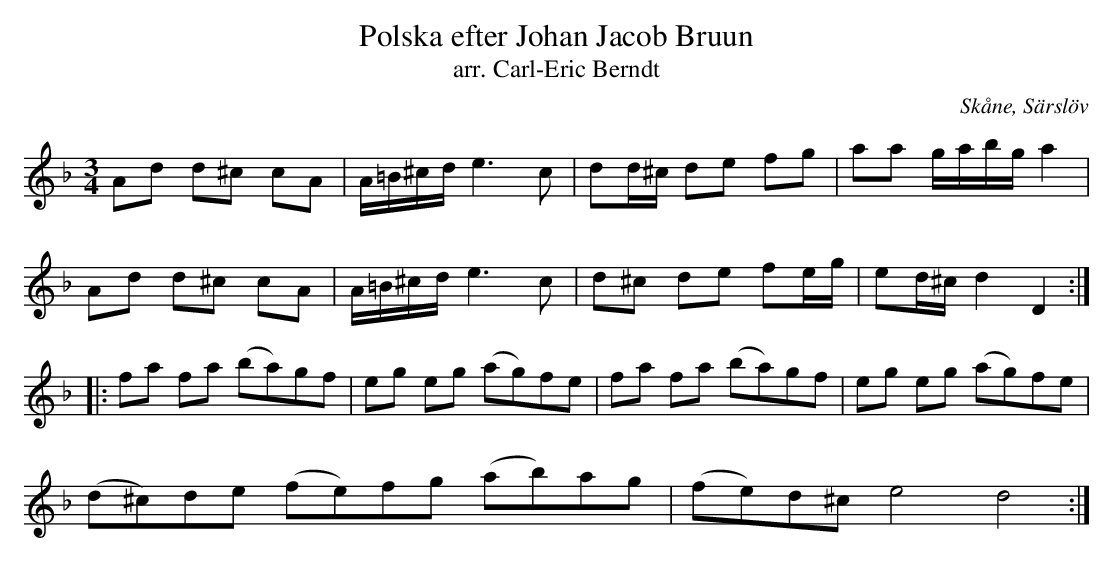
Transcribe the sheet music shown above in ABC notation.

X:1
T:Polska efter Johan Jacob Bruun
T:arr. Carl-Eric Berndt
O:Skåne, Särslöv
M:3/4
L:1/8
K:Dm
V:1
Ad d^c cA | A/=B/^c/d/ e2>c2 | dd/^c/ de fg | aa g/a/b/g/ a2 |
Ad d^c cA | A/=B/^c/d/ e2>c2 | d^c de fe/g/ | ed/^c/ d2 D2 ::
fa fa (ba)gf | eg eg (ag)fe | fa fa (ba)gf | eg eg (ag)fe |
(d^c)de (fe)fg (ab)ag | (fe)d^c e4 d4 :|
V:2
V:3
